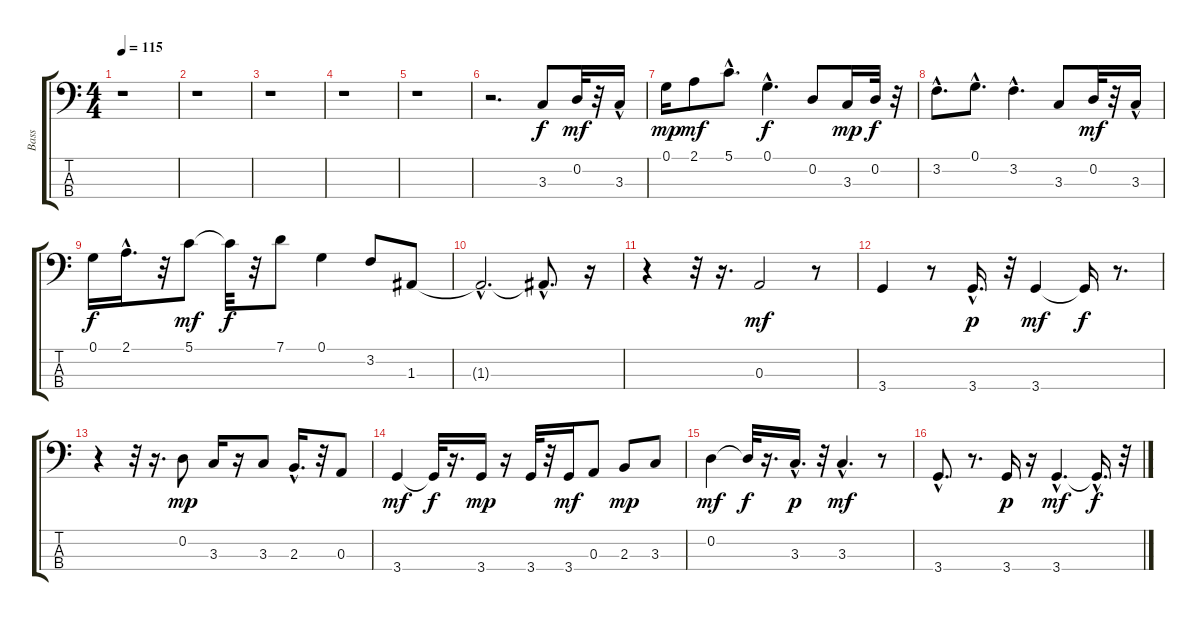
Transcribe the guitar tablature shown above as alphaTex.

\track ("Bass" "Bass") {instrument electricbassfinger}
\staff {score tabs}
\tuning (G2 D2 A1 E1) {hide}
\ts (4 4)
\tempo 115
\clef f4
\ks c
r.1{dy f} |
r.1 |
r.1 |
r.1 |
r.1 |
r.2{d} 3.3.8 0.2.32{dy mf} r.32 3.3{hac}.16 |
0.1.16{dy mp} 2.1.8{dy mf} 5.1{hac}.8{d} 0.1{hac}.4{d dy f} 0.2.8 3.3.16{dy mp} 0.2.32{dy f} r.32 |
3.2{hac}.8{d} 0.1{hac}.8{d} 3.2{hac}.4{d} 3.3.8 0.2.32{dy mf} r.32 3.3{hac}.16 |
0.1.16{dy f} 2.1{hac}.16{d} r.32 5.1.8{dy mf} 5.1{t}.32{dy f} r.32 7.1.8 0.1.4 3.2.8 1.3.8 |
1.3{hac t}.2{d} 1.3{hac t}.8{d} r.16 |
r.4 r.32 r.16{d} 0.3.2{dy mf} r.8 |
3.4.4 r.8 3.4{hac}.16{d dy p} r.32 3.4.4{dy mf} 3.4{t}.16{dy f} r.8{d} |
r.4 r.32 r.16{d} 0.2.8{dy mp} 3.3.16 r.16 3.3.8 2.3{hac}.16{d} r.32 0.3.8 |
3.4.4{dy mf} 3.4{t}.32{dy f} r.16{d} 3.4.16{dy mp} r.16 3.4.32 r.32 3.4.16{dy mf} 0.3.8 2.3.8{dy mp} 3.3.8 |
0.2.4{dy mf} 0.2{t}.32{dy f} r.16{d} 3.3{hac}.16{d dy p} r.32 3.3{hac}.4{d dy mf} r.8 |
3.4{hac}.8{d} r.8{d} 3.4.16{dy p} r.16 3.4{hac}.4{d dy mf} 3.4{hac t}.16{d dy f} r.32
